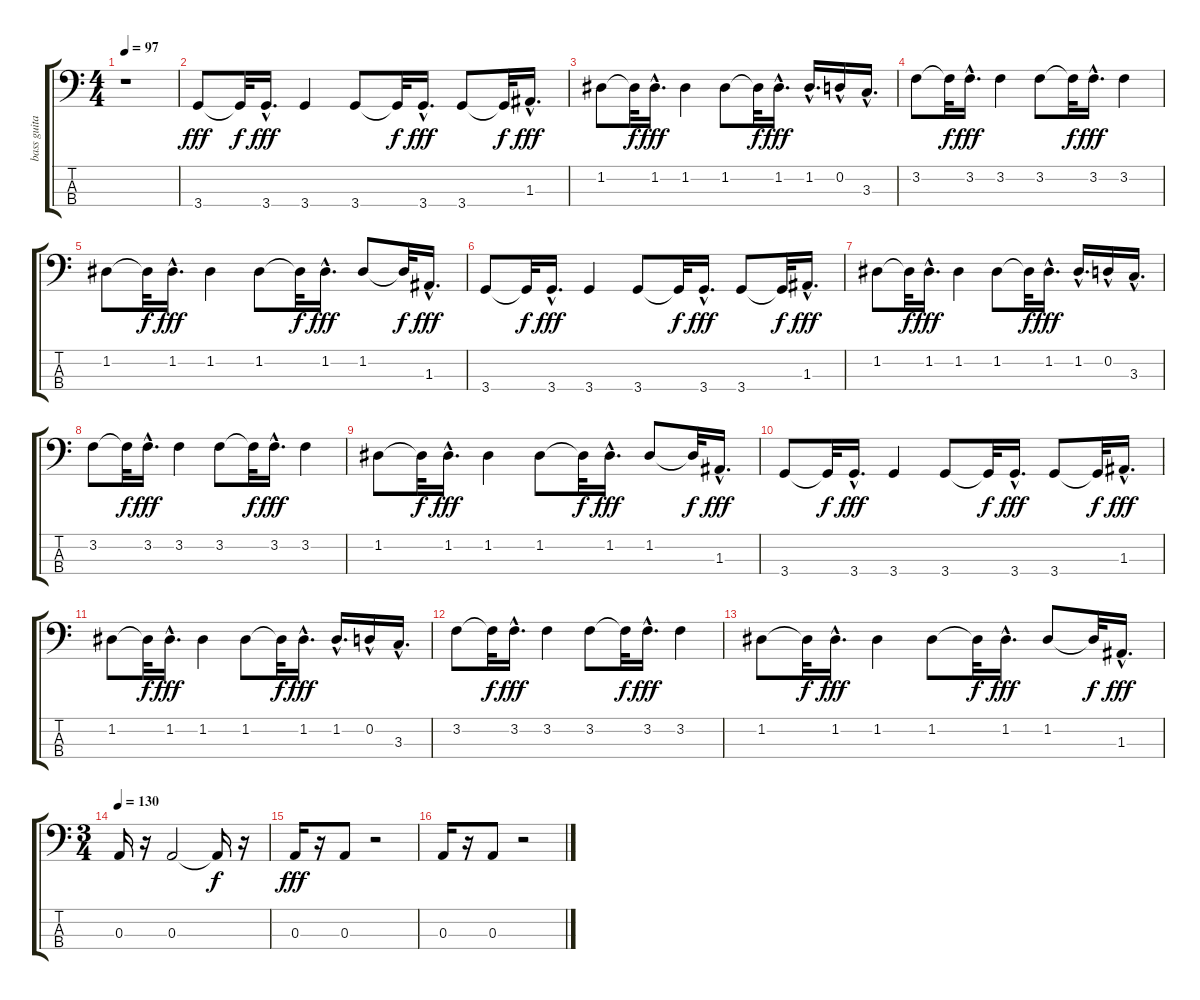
\track ("bass guitar" "bass guita") {instrument electricbassfinger}
\staff {score tabs}
\tuning (G2 D2 A1 E1) {hide}
\ts (4 4)
\tempo 97
\clef f4
\ks c
r.1{dy fff} |
3.4.8{volume 16 instrument electricbassfinger} 3.4{t}.32{dy f} 3.4{hac}.16{d dy fff} 3.4.4 3.4.8 3.4{t}.32{dy f} 3.4{hac}.16{d dy fff} 3.4.8 3.4{t}.32{dy f} 1.3{hac}.16{d dy fff} |
1.2.8 1.2{t}.32{dy f} 1.2{hac}.16{d dy fff} 1.2.4 1.2.8 1.2{t}.32{dy f} 1.2{hac}.16{d dy fff} 1.2{hac}.16{d} 0.2{hac}.16 3.3{hac}.16{d} |
3.2.8 3.2{t}.32{dy f} 3.2{hac}.16{d dy fff} 3.2.4 3.2.8 3.2{t}.32{dy f} 3.2{hac}.16{d dy fff} 3.2.4 |
1.2.8 1.2{t}.32{dy f} 1.2{hac}.16{d dy fff} 1.2.4 1.2.8 1.2{t}.32{dy f} 1.2{hac}.16{d dy fff} 1.2.8 1.2{t}.32{dy f} 1.3{hac}.16{d dy fff} |
3.4.8 3.4{t}.32{dy f} 3.4{hac}.16{d dy fff} 3.4.4 3.4.8 3.4{t}.32{dy f} 3.4{hac}.16{d dy fff} 3.4.8 3.4{t}.32{dy f} 1.3{hac}.16{d dy fff} |
1.2.8 1.2{t}.32{dy f} 1.2{hac}.16{d dy fff} 1.2.4 1.2.8 1.2{t}.32{dy f} 1.2{hac}.16{d dy fff} 1.2{hac}.16{d} 0.2{hac}.16 3.3{hac}.16{d} |
3.2.8 3.2{t}.32{dy f} 3.2{hac}.16{d dy fff} 3.2.4 3.2.8 3.2{t}.32{dy f} 3.2{hac}.16{d dy fff} 3.2.4 |
1.2.8 1.2{t}.32{dy f} 1.2{hac}.16{d dy fff} 1.2.4 1.2.8 1.2{t}.32{dy f} 1.2{hac}.16{d dy fff} 1.2.8 1.2{t}.32{dy f} 1.3{hac}.16{d dy fff} |
3.4.8 3.4{t}.32{dy f} 3.4{hac}.16{d dy fff} 3.4.4 3.4.8 3.4{t}.32{dy f} 3.4{hac}.16{d dy fff} 3.4.8 3.4{t}.32{dy f} 1.3{hac}.16{d dy fff} |
1.2.8 1.2{t}.32{dy f} 1.2{hac}.16{d dy fff} 1.2.4 1.2.8 1.2{t}.32{dy f} 1.2{hac}.16{d dy fff} 1.2{hac}.16{d} 0.2{hac}.16 3.3{hac}.16{d} |
3.2.8 3.2{t}.32{dy f} 3.2{hac}.16{d dy fff} 3.2.4 3.2.8 3.2{t}.32{dy f} 3.2{hac}.16{d dy fff} 3.2.4 |
1.2.8 1.2{t}.32{dy f} 1.2{hac}.16{d dy fff} 1.2.4 1.2.8 1.2{t}.32{dy f} 1.2{hac}.16{d dy fff} 1.2.8 1.2{t}.32{dy f} 1.3{hac}.16{d dy fff} |
\ts (3 4)
\tempo 130
0.3.16{volume 11} r.16 0.3.2 0.3{t}.16{dy f} r.16 |
0.3.16{dy fff} r.16 0.3.8 r.2 |
0.3.16 r.16 0.3.8 r.2
